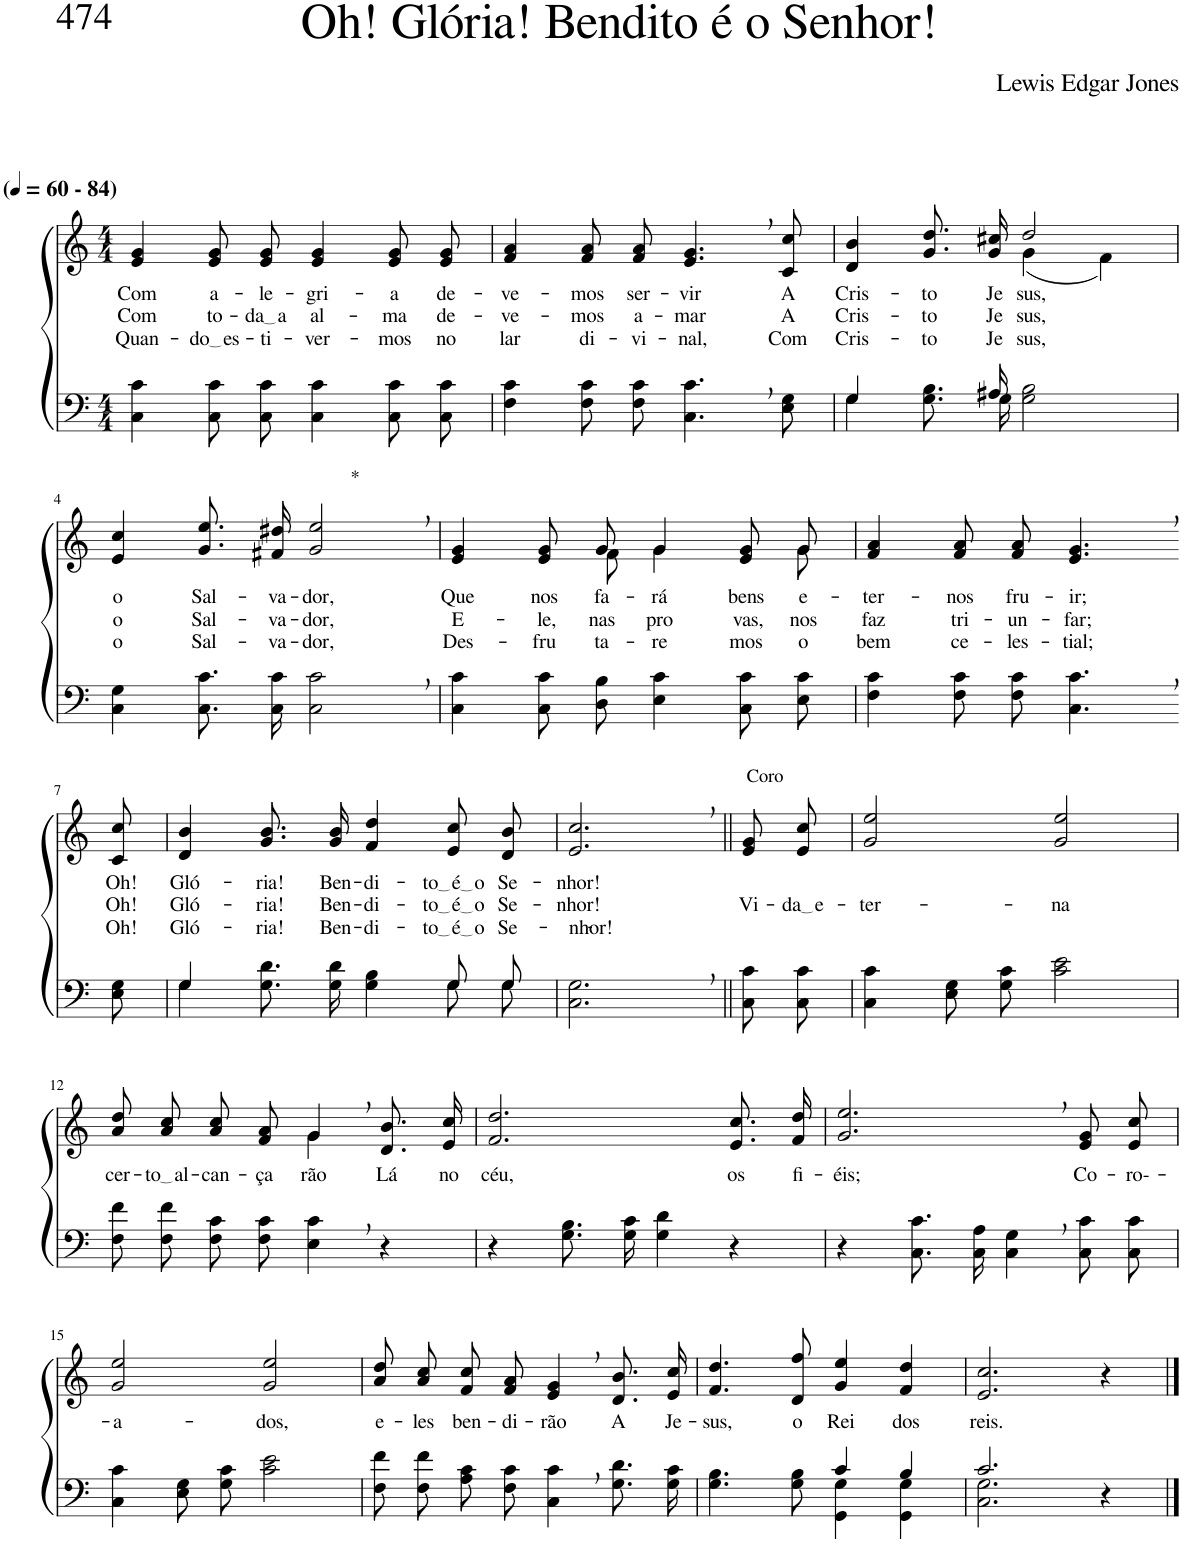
**kern	**kern	**text	**text	**text
*part2	*part1	*part1	*part1	*part1
*staff2	*staff1	*staff1	*staff1	*staff1
*I"Parte III e IV	*I"Parte I e II	*	*	*
*clefF4	*clefG2	*	*	*
*Trd1c2	*Trd1c2	*	*	*
*k[]	*k[]	*	*	*
*M4/4	*M4/4	*	*	*
*MM60	*MM60	*	*	*
=1	=1	=1	=1	=1
!	!LO:TX:a:B:t=(	!	!	!
!	!LO:TX:a:B:t=- 84)	!	!	!
!	!	!LO:LY:b	!LO:LY:b	!LO:LY:b
4C\ 4c\	4e/ 4g/	Com	Com	Quan-
!	!	!LO:LY:b	!LO:LY:b	!LO:LY:b
8C\ 8c\L	8e/ 8g/L	a-	to-	do es
!	!	!LO:LY:b	!LO:LY:b	!LO:LY:b
8C\ 8c\J	8e/ 8g/J	-le-	da a	-ti-
!	!	!LO:LY:b	!LO:LY:b	!LO:LY:b
4C\ 4c\	4e/ 4g/	-gri-	al-	-ver-
!	!	!LO:LY:b	!LO:LY:b	!LO:LY:b
8C\ 8c\L	8e/ 8g/L	-a	-ma	-mos
!	!	!LO:LY:b	!LO:LY:b	!LO:LY:b
8C\ 8c\J	8e/ 8g/J	de-	de-	no
=2	=2	=2	=2	=2
!	!	!LO:LY:b	!LO:LY:b	!LO:LY:b
4F\ 4c\	4f/ 4a/	-ve-	-ve-	lar
!	!	!LO:LY:b	!LO:LY:b	!LO:LY:b
8F\ 8c\L	8f/ 8a/L	-mos	-mos	di-
!	!	!LO:LY:b	!LO:LY:b	!LO:LY:b
8F\ 8c\J	8f/ 8a/J	ser-	a-	-vi-
!	!	!LO:LY:b	!LO:LY:b	!LO:LY:b
4.C\, 4.c\,	4.e/, 4.g/,	-vir	-mar	-nal,
!	!	!LO:LY:b	!LO:LY:b	!LO:LY:b
8E\ 8G\	8c/ 8cc/	A	A	Com
=3	=3	=3	=3	=3
*^	*	*	*	*
!	!	!	!LO:LY:b	!LO:LY:b	!LO:LY:b
*	*	*^	*	*	*
4G\	4G/	4d/ 4b/	2ryy	Cris-	Cris-	Cris-
!	!	!	!	!LO:LY:b	!LO:LY:b	!LO:LY:b
8.G\ 8.B\L	8.ryy	8.g/ 8.dd/L	.	-to	-to	-to
!	!	!	!	!LO:LY:b	!LO:LY:b	!LO:LY:b
16G\Jk	16A#X/	16g/ 16cc#X/Jk	.	Je-	Je-	Je-
!	!	!	!	!LO:LY:b	!LO:LY:b	!LO:LY:b
2G\ 2B\	2ryy	2dd/	(4g\	-sus,	-sus,	-sus,
.	.	.	4f\)	.	.	.
*v	*v	*	*	*	*	*
!!LO:LB:g=z
=4	=4	=4	=4	=4	=4
!	!	!	!LO:LY:b	!LO:LY:b	!LO:LY:b
*	*v	*v	*	*	*
4C\ 4G\	4e/ 4cc/	o	o	o
!	!	!LO:LY:b	!LO:LY:b	!LO:LY:b
8.C\ 8.c\L	8.g\ 8.ee\L	Sal-	Sal-	Sal-
!	!	!LO:LY:b	!LO:LY:b	!LO:LY:b
16C\ 16c\Jk	16f#X\ 16dd#X\Jk	-va-	-va-	-va-
!	!LO:TX:a:t=*	!	!	!
!	!	!LO:LY:b	!LO:LY:b	!LO:LY:b
2C\, 2c\,	2g/, 2ee/,	-dor,	-dor,	-dor,
=5	=5	=5	=5	=5
*	*^	*	*	*
!	!	!	!LO:LY:b	!LO:LY:b	!LO:LY:b
4C\ 4c\	4.ryy	4e/ 4g/	Que	-E-	Des-
!	!	!	!LO:LY:b	!LO:LY:b	!LO:LY:b
8C\ 8c\L	.	8e/ 8g/L	nos	-le,	-fru-
!	!	!	!LO:LY:b	!LO:LY:b	!LO:LY:b
8D\ 8B\J	8f\	8g/J	fa-	nas	-ta-
!	!	!	!LO:LY:b	!LO:LY:b	!LO:LY:b
4E\ 4c\	4g\	4g/	-rá	pro-	-re-
!	!	!	!LO:LY:b	!LO:LY:b	!LO:LY:b
8C\ 8c\L	8ryy	8e/ 8g/L	bens	-vas,	-mos
!	!	!	!LO:LY:b	!LO:LY:b	!LO:LY:b
8E\ 8c\J	8g\	8g/J	e-	nos	o
=6	=6	=6	=6	=6	=6
!	!	!	!LO:LY:b	!LO:LY:b	!LO:LY:b
*	*v	*v	*	*	*
4F\ 4c\	4f/ 4a/	-ter-	faz	bem
!	!	!LO:LY:b	!LO:LY:b	!LO:LY:b
8F\ 8c\L	8f/ 8a/L	-nos	tri-	ce-
!	!	!LO:LY:b	!LO:LY:b	!LO:LY:b
8F\ 8c\J	8f/ 8a/J	fru-	-un-	-les-
!	!	!LO:LY:b	!LO:LY:b	!LO:LY:b
4.C\, 4.c\,	4.e/, 4.g/,	-ir;	-far;	-tial;
!!LO:LB:g=z
=7-	=7-	=7-	=7-	=7-
!	!	!LO:LY:b	!LO:LY:b	!LO:LY:b
8E\ 8G\	8c/ 8cc/	Oh!	Oh!	Oh!
=8	=8	=8	=8	=8
*^	*	*	*	*
!	!	!	!LO:LY:b	!LO:LY:b	!LO:LY:b
4G\	4G/	4d/ 4b/	Gló-	Gló-	Gló-
!	!	!	!LO:LY:b	!LO:LY:b	!LO:LY:b
8.G\ 8.d\L	2ryy	8.g/ 8.b/L	-ria!	-ria!	-ria!
!	!	!	!LO:LY:b	!LO:LY:b	!LO:LY:b
16G\ 16d\Jk	.	16g/ 16b/Jk	Ben-	Ben-	Ben-
!	!	!	!LO:LY:b	!LO:LY:b	!LO:LY:b
4G\ 4B\	.	4f/ 4dd/	-di-	-di-	-di-
!	!	!	!LO:LY:b	!LO:LY:b	!LO:LY:b
8G\L	8G/L	8e/ 8cc/L	to é o	to é o	to é o
!	!	!	!LO:LY:b	!LO:LY:b	!LO:LY:b
8G\J	8G/J	8d/ 8b/J	Se-	Se-	Se-
=9	=9	=9	=9	=9	=9
!	!	!LO:TX:a:t=Coro	!	!	!
!	!	!	!LO:LY:b	!LO:LY:b	!LO:LY:b
*v	*v	*	*	*	*
2.C\, 2.G\,	2.e/, 2.cc/,	-nhor!	-nhor!	-nhor!-
=10||	=10||	=10||	=10||	=10||
!	!	!	!LO:LY:b	!
8C\ 8c\L	8e/ 8g/L	.	Vi-	.
!	!	!	!LO:LY:b	!
8C\ 8c\J	8e/ 8cc/J	.	da e	.
=11	=11	=11	=11	=11
!	!	!	!LO:LY:b	!
4C\ 4c\	2g/ 2ee/	.	-ter-	.
8E\ 8G\L	.	.	.	.
8G\ 8c\J	.	.	.	.
!	!	!	!LO:LY:b	!
2c\ 2e\	2g/ 2ee/	.	-na	.
!!LO:LB:g=z
=12	=12	=12	=12	=12
!	!	!LO:LY:b	!	!
*	*^	*	*	*
8F\ 8f\L	8a\ 8dd\L	2ryy	-cer-	.	.
!	!	!	!LO:LY:b	!	!
8F\ 8f\J	8a\ 8cc\J	.	to al	.	.
!	!	!	!LO:LY:b	!	!
8F\ 8c\L	8a/ 8cc/L	.	-can-	.	.
!	!	!	!LO:LY:b	!	!
8F\ 8c\J	8f/ 8a/J	.	-ça-	.	.
!	!	!	!LO:LY:b	!	!
4E\, 4c\,	4g,/	4g\	-rão	.	.
!	!	!	!LO:LY:b	!	!
4r	8.d/ 8.b/L	4ryy	Lá	.	.
!	!	!	!LO:LY:b	!	!
.	16e/ 16cc/Jk	.	no	.	.
*	*v	*v	*	*	*
=13	=13	=13	=13	=13
!	!	!LO:LY:b	!	!
4r	2.f/ 2.dd/	céu,	.	.
8.G\ 8.B\L	.	.	.	.
16G\ 16c\Jk	.	.	.	.
4G\ 4d\	.	.	.	.
!	!	!LO:LY:b	!	!
4r	8.e/ 8.cc/L	os	.	.
!	!	!LO:LY:b	!	!
.	16f/ 16dd/Jk	fi-	.	.
=14	=14	=14	=14	=14
!	!	!LO:LY:b	!	!
4r	2.g/, 2.ee/,	-éis;	.	.
8.C\ 8.c\L	.	.	.	.
16C\ 16A\Jk	.	.	.	.
4C\, 4G\,	.	.	.	.
!	!	!LO:LY:b	!	!
8C\ 8c\L	8e/ 8g/L	Co-	.	.
!	!	!LO:LY:b	!	!
8C\ 8c\J	8e/ 8cc/J	-ro--	.	.
!!LO:LB:g=z
=15	=15	=15	=15	=15
!	!	!LO:LY:b	!	!
4C\ 4c\	2g/ 2ee/	-a-	.	.
8E\ 8G\L	.	.	.	.
8G\ 8c\J	.	.	.	.
!	!	!LO:LY:b	!	!
2c\ 2e\	2g/ 2ee/	-dos,	.	.
=16	=16	=16	=16	=16
!	!	!LO:LY:b	!	!
8F\ 8f\L	8a\ 8dd\L	e-	.	.
!	!	!LO:LY:b	!	!
8F\ 8f\J	8a\ 8cc\J	-les	.	.
!	!	!LO:LY:b	!	!
8A\ 8c\L	8f/ 8cc/L	ben-	.	.
!	!	!LO:LY:b	!	!
8F\ 8c\J	8f/ 8a/J	-di-	.	.
!	!	!LO:LY:b	!	!
4C\, 4c\,	4e/, 4g/,	-rão	.	.
!	!	!LO:LY:b	!	!
8.G\ 8.d\L	8.d/ 8.b/L	A	.	.
!	!	!LO:LY:b	!	!
16G\ 16c\Jk	16e/ 16cc/Jk	Je-	.	.
=17	=17	=17	=17	=17
*^	*	*	*	*
!	!	!	!LO:LY:b	!	!
2ryy	4.G\ 4.B\	4.f/ 4.dd/	-sus,	.	.
!	!	!	!LO:LY:b	!	!
.	8G\ 8B\	8d/ 8ff/	o	.	.
!	!	!	!LO:LY:b	!	!
4c/	4GG\ 4G\	4g/ 4ee/	Rei	.	.
!	!	!	!LO:LY:b	!	!
4B/	4GG\ 4G\	4f/ 4dd/	dos	.	.
=18	=18	=18	=18	=18	=18
!	!	!	!LO:LY:b	!	!
2.c/	2.C\ 2.G\	2.e/ 2.cc/	reis.	.	.
4r	4ryy	4r	.	.	.
*v	*v	*	*	*	*
==	==	==	==	==
*-	*-	*-	*-	*-
